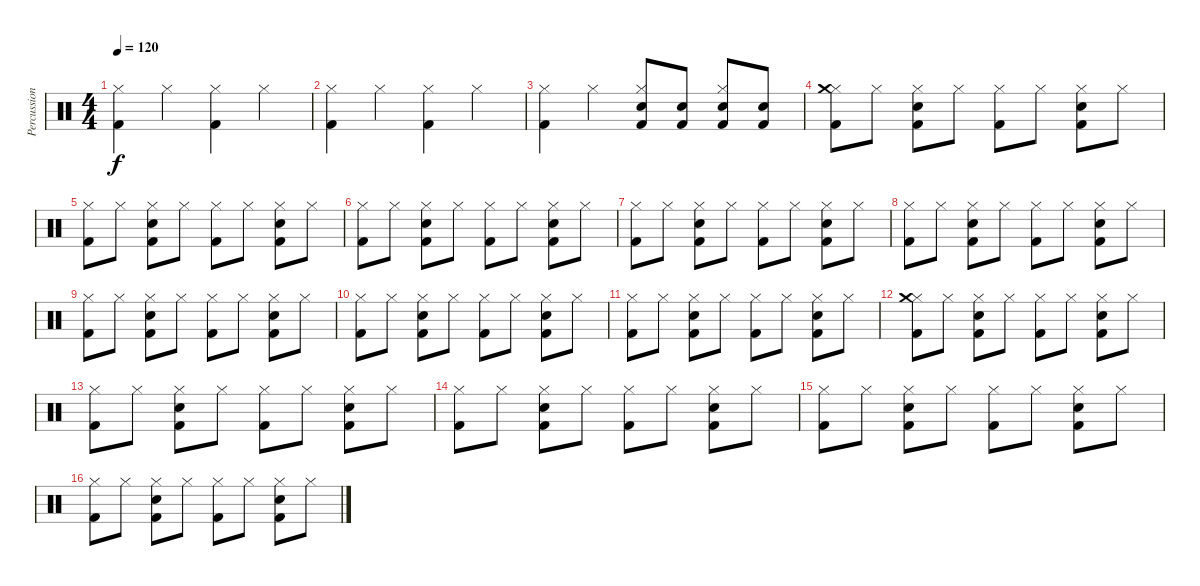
\track ("Percussions" "Percussion") {instrument percussion}
\staff {score}
\articulation defaults
\ts (4 4)
\tempo 120
\clef neutral
\ks c
("Kick (hit) 2" "Hi-Hat (closed)").4{dy f} "Hi-Hat (closed)".4 ("Kick (hit) 2" "Hi-Hat (closed)").4 "Hi-Hat (closed)".4 |
("Kick (hit) 2" "Hi-Hat (closed)").4 "Hi-Hat (closed)".4 ("Kick (hit) 2" "Hi-Hat (closed)").4 "Hi-Hat (closed)".4 |
("Kick (hit) 2" "Hi-Hat (closed)").4 "Hi-Hat (closed)".4 ("Kick (hit) 2" "Hi-Hat (closed)" "Snare (hit) 2").8 ("Kick (hit) 2" "Snare (hit) 2").8 ("Kick (hit) 2" "Hi-Hat (closed)" "Snare (hit) 2").8 ("Kick (hit) 2" "Snare (hit) 2").8 |
("Kick (hit) 2" "Hi-Hat (closed)" "Crash medium (hit)").8 "Hi-Hat (closed)".8 ("Kick (hit) 2" "Hi-Hat (closed)" "Snare (hit) 2").8 "Hi-Hat (closed)".8 ("Kick (hit) 2" "Hi-Hat (closed)").8 "Hi-Hat (closed)".8 ("Kick (hit) 2" "Hi-Hat (closed)" "Snare (hit) 2").8 "Hi-Hat (closed)".8 |
("Kick (hit) 2" "Hi-Hat (closed)").8 "Hi-Hat (closed)".8 ("Kick (hit) 2" "Hi-Hat (closed)" "Snare (hit) 2").8 "Hi-Hat (closed)".8 ("Kick (hit) 2" "Hi-Hat (closed)").8 "Hi-Hat (closed)".8 ("Kick (hit) 2" "Hi-Hat (closed)" "Snare (hit) 2").8 "Hi-Hat (closed)".8 |
("Kick (hit) 2" "Hi-Hat (closed)").8 "Hi-Hat (closed)".8 ("Kick (hit) 2" "Hi-Hat (closed)" "Snare (hit) 2").8 "Hi-Hat (closed)".8 ("Kick (hit) 2" "Hi-Hat (closed)").8 "Hi-Hat (closed)".8 ("Kick (hit) 2" "Hi-Hat (closed)" "Snare (hit) 2").8 "Hi-Hat (closed)".8 |
("Kick (hit) 2" "Hi-Hat (closed)").8 "Hi-Hat (closed)".8 ("Kick (hit) 2" "Hi-Hat (closed)" "Snare (hit) 2").8 "Hi-Hat (closed)".8 ("Kick (hit) 2" "Hi-Hat (closed)").8 "Hi-Hat (closed)".8 ("Kick (hit) 2" "Hi-Hat (closed)" "Snare (hit) 2").8 "Hi-Hat (closed)".8 |
("Kick (hit) 2" "Hi-Hat (closed)").8 "Hi-Hat (closed)".8 ("Kick (hit) 2" "Hi-Hat (closed)" "Snare (hit) 2").8 "Hi-Hat (closed)".8 ("Kick (hit) 2" "Hi-Hat (closed)").8 "Hi-Hat (closed)".8 ("Kick (hit) 2" "Hi-Hat (closed)" "Snare (hit) 2").8 "Hi-Hat (closed)".8 |
("Kick (hit) 2" "Hi-Hat (closed)").8 "Hi-Hat (closed)".8 ("Kick (hit) 2" "Hi-Hat (closed)" "Snare (hit) 2").8 "Hi-Hat (closed)".8 ("Kick (hit) 2" "Hi-Hat (closed)").8 "Hi-Hat (closed)".8 ("Kick (hit) 2" "Hi-Hat (closed)" "Snare (hit) 2").8 "Hi-Hat (closed)".8 |
("Kick (hit) 2" "Hi-Hat (closed)").8 "Hi-Hat (closed)".8 ("Kick (hit) 2" "Hi-Hat (closed)" "Snare (hit) 2").8 "Hi-Hat (closed)".8 ("Kick (hit) 2" "Hi-Hat (closed)").8 "Hi-Hat (closed)".8 ("Kick (hit) 2" "Hi-Hat (closed)" "Snare (hit) 2").8 "Hi-Hat (closed)".8 |
("Kick (hit) 2" "Hi-Hat (closed)").8 "Hi-Hat (closed)".8 ("Kick (hit) 2" "Hi-Hat (closed)" "Snare (hit) 2").8 "Hi-Hat (closed)".8 ("Kick (hit) 2" "Hi-Hat (closed)").8 "Hi-Hat (closed)".8 ("Kick (hit) 2" "Hi-Hat (closed)" "Snare (hit) 2").8 "Hi-Hat (closed)".8 |
("Kick (hit) 2" "Hi-Hat (closed)" "Crash medium (hit)").8 "Hi-Hat (closed)".8 ("Kick (hit) 2" "Hi-Hat (closed)" "Snare (hit) 2").8 "Hi-Hat (closed)".8 ("Kick (hit) 2" "Hi-Hat (closed)").8 "Hi-Hat (closed)".8 ("Kick (hit) 2" "Hi-Hat (closed)" "Snare (hit) 2").8 "Hi-Hat (closed)".8 |
("Kick (hit) 2" "Hi-Hat (closed)").8 "Hi-Hat (closed)".8 ("Kick (hit) 2" "Hi-Hat (closed)" "Snare (hit) 2").8 "Hi-Hat (closed)".8 ("Kick (hit) 2" "Hi-Hat (closed)").8 "Hi-Hat (closed)".8 ("Kick (hit) 2" "Hi-Hat (closed)" "Snare (hit) 2").8 "Hi-Hat (closed)".8 |
("Kick (hit) 2" "Hi-Hat (closed)").8 "Hi-Hat (closed)".8 ("Kick (hit) 2" "Hi-Hat (closed)" "Snare (hit) 2").8 "Hi-Hat (closed)".8 ("Kick (hit) 2" "Hi-Hat (closed)").8 "Hi-Hat (closed)".8 ("Kick (hit) 2" "Hi-Hat (closed)" "Snare (hit) 2").8 "Hi-Hat (closed)".8 |
("Kick (hit) 2" "Hi-Hat (closed)").8 "Hi-Hat (closed)".8 ("Kick (hit) 2" "Hi-Hat (closed)" "Snare (hit) 2").8 "Hi-Hat (closed)".8 ("Kick (hit) 2" "Hi-Hat (closed)").8 "Hi-Hat (closed)".8 ("Kick (hit) 2" "Hi-Hat (closed)" "Snare (hit) 2").8 "Hi-Hat (closed)".8 |
("Kick (hit) 2" "Hi-Hat (closed)").8 "Hi-Hat (closed)".8 ("Kick (hit) 2" "Hi-Hat (closed)" "Snare (hit) 2").8 "Hi-Hat (closed)".8 ("Kick (hit) 2" "Hi-Hat (closed)").8 "Hi-Hat (closed)".8 ("Kick (hit) 2" "Hi-Hat (closed)" "Snare (hit) 2").8 "Hi-Hat (closed)".8
